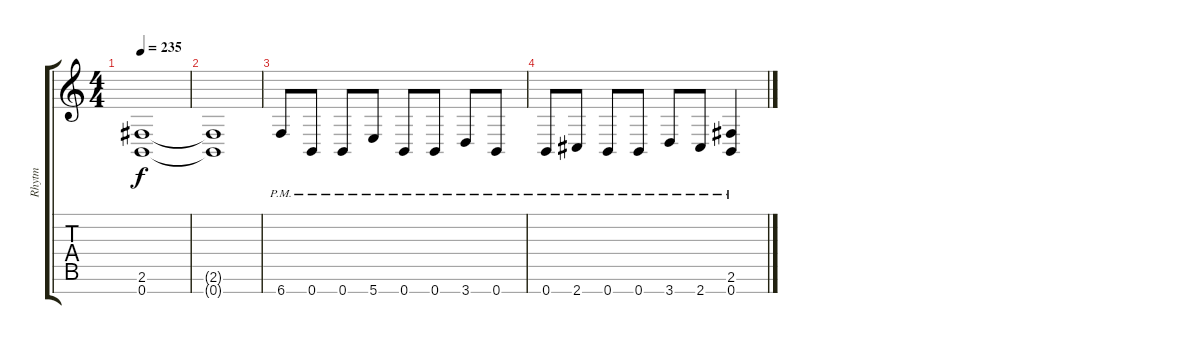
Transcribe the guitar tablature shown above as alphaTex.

\track ("Rhytm" "Rhytm") {instrument distortionguitar}
\staff {score tabs}
\tuning (E4 B3 G3 D3 A2 E2 B1) {hide}
\ts (4 4)
\tempo 235
\clef g2
\ks c
(2.6 0.7).1{dy f} |
(2.6{t} 0.7{t}).1 |
6.7{pm}.8 0.7{pm}.8 0.7{pm}.8 5.7{pm}.8 0.7{pm}.8 0.7{pm}.8 3.7{pm}.8 0.7{pm}.8 |
0.7{pm}.8 2.7{pm}.8 0.7{pm}.8 0.7{pm}.8 3.7{pm}.8 2.7{pm}.8 (2.6{pm} 0.7{pm}).4
